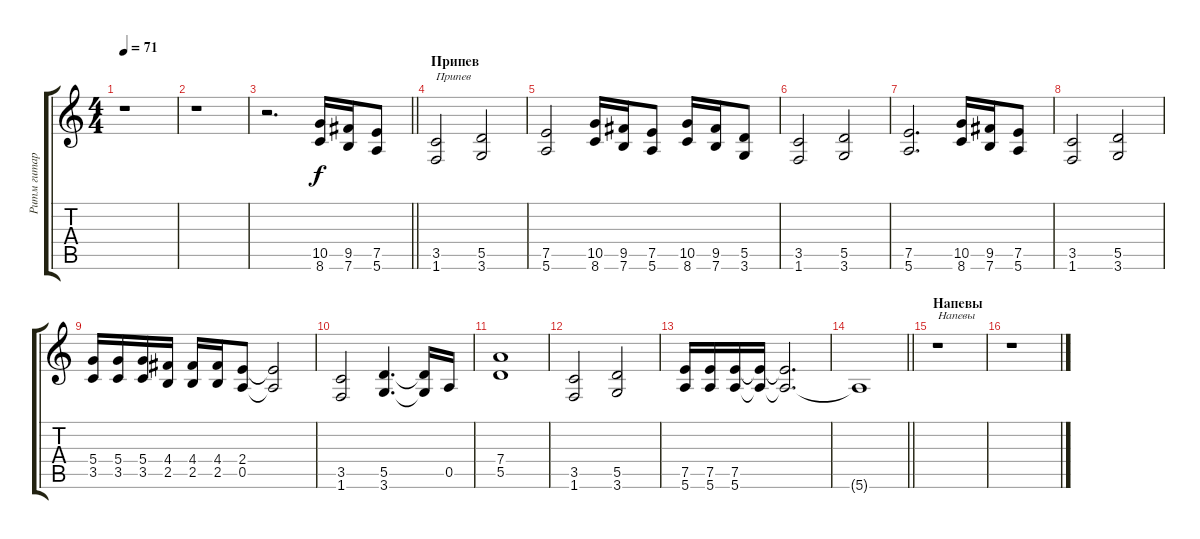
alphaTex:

\track ("Ритм гитара (dist)" "Ритм гитар") {instrument distortionguitar}
\staff {score tabs}
\tuning (E4 B3 G3 D3 A2 E2) {hide}
\ts (4 4)
\tempo 71
\clef g2
\ks c
r.1{dy f} |
r.1 |
\barLineRight lightlight
r.2{d} (10.5 8.6).16 (9.5 7.6).16 (7.5 5.6).8 |
\section ("" "Припев")
(3.5 1.6).2{txt "Припев"} (5.5 3.6).2 |
(7.5 5.6).2 (10.5 8.6).16 (9.5 7.6).16 (7.5 5.6).8 (10.5 8.6).16 (9.5 7.6).16 (5.5 3.6).8 |
(3.5 1.6).2 (5.5 3.6).2 |
(7.5 5.6).2{d} (10.5 8.6).16 (9.5 7.6).16 (7.5 5.6).8 |
(3.5 1.6).2 (5.5 3.6).2 |
(5.4 3.5).16 (5.4 3.5).16 (5.4 3.5).16 (4.4 2.5).16 (4.4 2.5).16 (4.4 2.5).16 (2.4 0.5).8 (2.4{t} 0.5{t}).2 |
(3.5 1.6).2 (5.5 3.6).4{d} (5.5{t} 3.6{t}).16 0.5.16 |
(7.4 5.5).1 |
(3.5 1.6).2 (5.5 3.6).2 |
(7.5 5.6).16 (7.5 5.6).16 (7.5 5.6).16 (7.5{t} 5.6{t}).16 (7.5{t} 5.6{t}).2{d} |
\barLineRight lightlight
5.6{t}.1 |
\section ("" "Напевы")
r.1{txt "Напевы"} |
r.1
